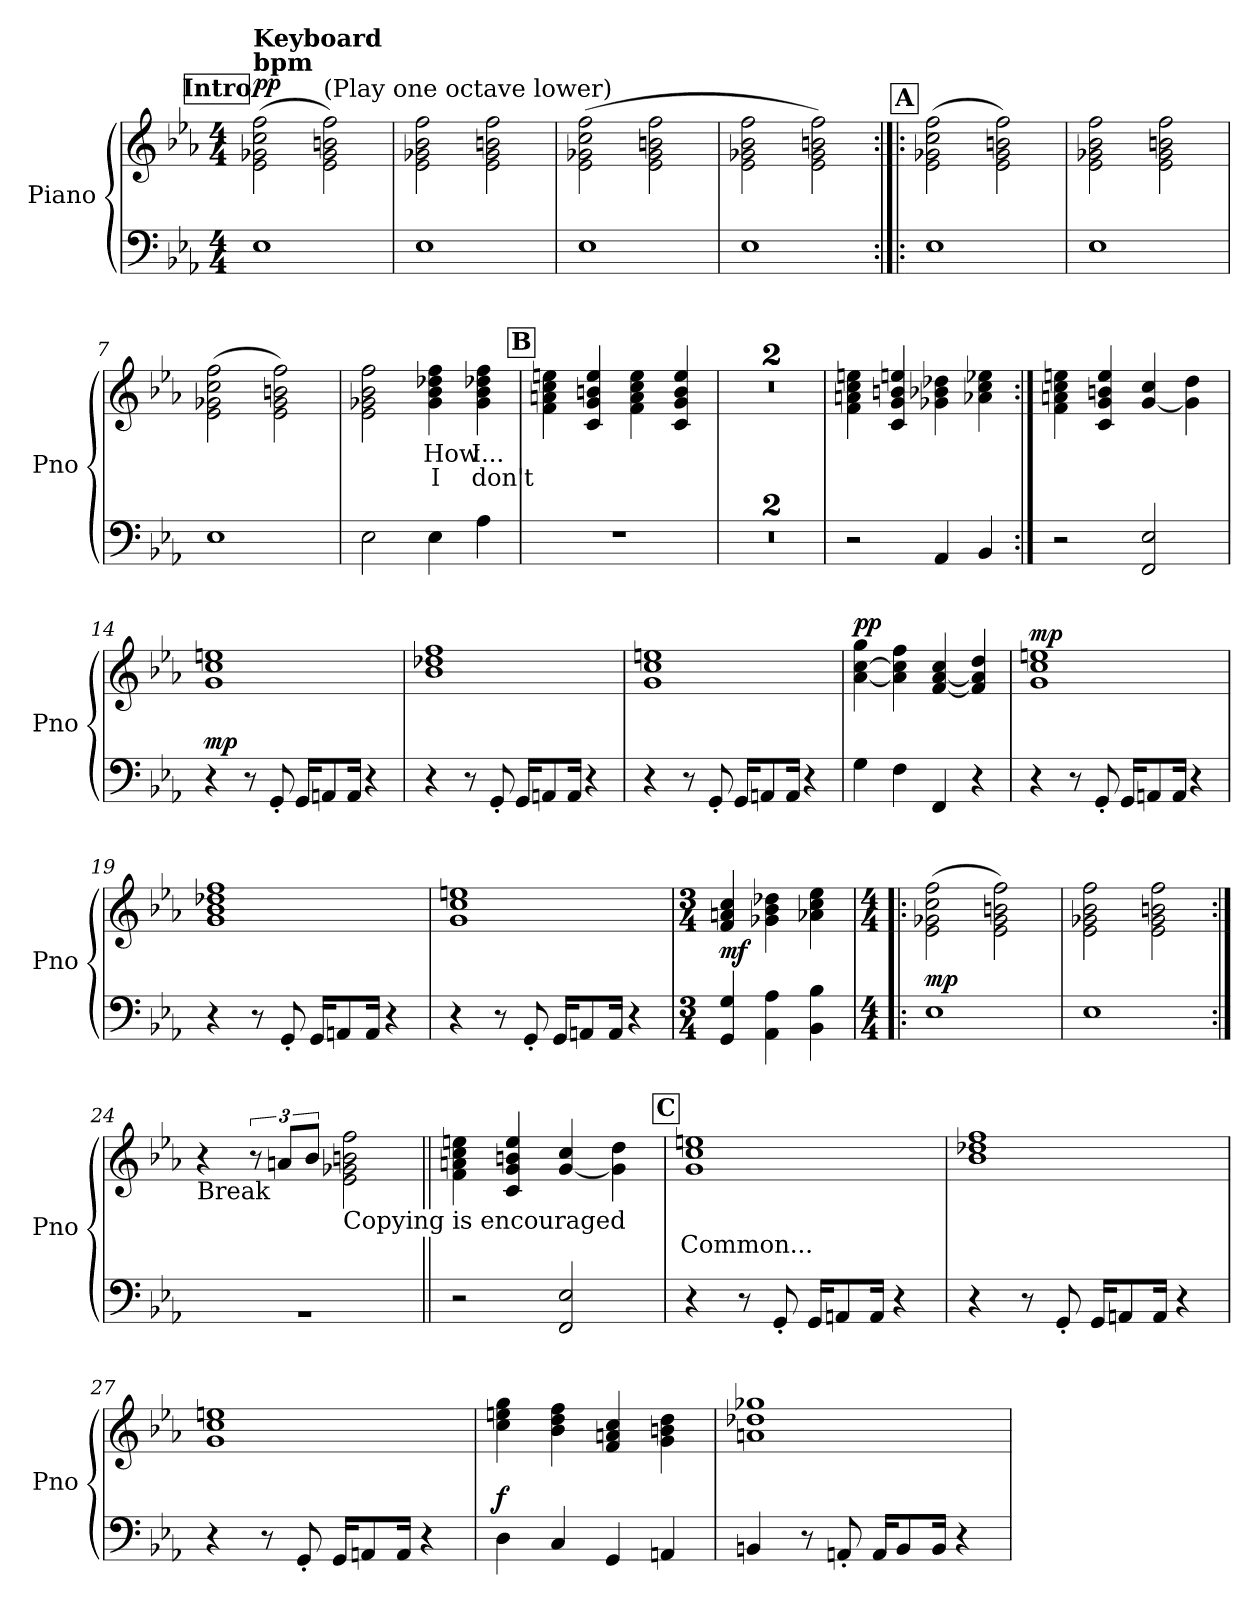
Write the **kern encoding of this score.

**kern	**kern	**text	**text	**dynam
*part1	*part1	*part1	*part1	*part1
*staff2	*staff1	*staff1	*staff1	*staff1/2
*I"Piano	*	*	*	*
*I'Pno	*	*	*	*
*clefF4	*clefG2	*	*	*
*k[b-e-a-]	*k[b-e-a-]	*	*	*
*M4/4	*M4/4	*	*	*
*MM88	*MM88	*	*	*
!!LO:REH:place=s1:a:B:fs=14:t=Intro
=1	=1	=1	=1	=1
!	!LO:TX:a:B:t=bpm	!	!	!
!	!LO:TX:a:B:t=Keyboard	!	!	!
!	!	!	!	!LO:DY:b
1E-	(>2e-\ 2g-X\ 2cc\ 2ff\	.	.	pp
!	!LO:TX:t=(Play one octave lower)	!	!	!
.	2e-\ 2g-\ 2bn\ 2ff\)	.	.	.
=2	=2	=2	=2	=2
1E-	2e-\ 2g-X\ 2b-\ 2ff\	.	.	.
.	2e-\ 2g-\ 2bn\ 2ff\	.	.	.
=3	=3	=3	=3	=3
1E-	(>2e-\ 2g-X\ 2cc\ 2ff\	.	.	.
.	2e-\ 2g-\ 2bn\ 2ff\	.	.	.
=4	=4	=4	=4	=4
1E-	2e-\ 2g-X\ 2b-\ 2ff\	.	.	.
.	2e-\ 2g-\ 2bn\ 2ff\)	.	.	.
!!LO:REH:place=s1:a:B:fs=14:t=A
=5:|!|:	=5:|!|:	=5:|!|:	=5:|!|:	=5:|!|:
1E-	(>2e-\ 2g-X\ 2cc\ 2ff\	.	.	.
.	2e-\ 2g-\ 2bn\ 2ff\)	.	.	.
=6	=6	=6	=6	=6
1E-	2e-\ 2g-X\ 2b-\ 2ff\	.	.	.
.	2e-\ 2g-\ 2bn\ 2ff\	.	.	.
=7	=7	=7	=7	=7
1E-	(>2e-\ 2g-X\ 2cc\ 2ff\	.	.	.
.	2e-\ 2g-\ 2bn\ 2ff\)	.	.	.
=8	=8	=8	=8	=8
2E-\	2e-\ 2g-X\ 2b-\ 2ff\	.	.	.
!	!	!LO:LY:b	!LO:LY:b	!
4E-\	4g-\ 4b-\ 4dd-X\ 4ff\	How	I	.
!	!	!LO:LY:b	!LO:LY:b	!
4A-\	4g-\ 4b-\ 4dd-X\ 4ff\	I...	don't	.
!!LO:LB:g=z
!!LO:REH:place=s1:a:B:fs=14:t=B
=9	=9	=9	=9	=9
1r	4f\ 4an\ 4cc\ 4een\	.	.	.
.	4c/ 4g/ 4bn/ 4ee/	.	.	.
.	4f\ 4a\ 4cc\ 4ee\	.	.	.
.	4c/ 4g/ 4b/ 4ee/	.	.	.
=10	=10	=10	=10	=10
1r	1ryy	.	.	.
=11	=11	=11	=11	=11
1r	1ryy	.	.	.
!	!LO:TX:a:t=<font size="14.8538"></font><font face="Times New Roman"></font>To Coda	!	!	!
!LO:TX:a:t=<font size="14.8538"></font><font face="Times New Roman"></font>To Coda	!	!	!	!
=12	=12	=12	=12	=12
2r	4f\ 4an\ 4cc\ 4een\	.	.	.
.	4c/ 4g/ 4bn/ 4een/	.	.	.
4AA-/	4g-X\ 4b-X\ 4dd-X\	.	.	.
4BB-/	4a-X\ 4cc\ 4ee-X\	.	.	.
!!LO:LB:g=z
=13:|!	=13:|!	=13:|!	=13:|!	=13:|!
2r	4f\ 4an\ 4cc\ 4een\	.	.	.
.	4c/ 4g/ 4bn/ 4ee/	.	.	.
2FF/ 2E-/	[4g/ 4cc/	.	.	.
.	4g\] 4dd\	.	.	.
=14	=14	=14	=14	=14
!	!	!	!	!LO:DY:a=2
4r	1g 1cc 1een	.	.	mp
8r	.	.	.	.
8GG'/	.	.	.	.
16GG/KL	.	.	.	.
8AAn/	.	.	.	.
16AA/Jk	.	.	.	.
4r	.	.	.	.
=15	=15	=15	=15	=15
4r	1b- 1dd-X 1ff	.	.	.
8r	.	.	.	.
8GG'/	.	.	.	.
16GG/KL	.	.	.	.
8AAn/	.	.	.	.
16AA/Jk	.	.	.	.
4r	.	.	.	.
!!LO:PB:g=z
=16	=16	=16	=16	=16
4r	1g 1cc 1een	.	.	.
8r	.	.	.	.
8GG'/	.	.	.	.
16GG/KL	.	.	.	.
8AAn/	.	.	.	.
16AA/Jk	.	.	.	.
4r	.	.	.	.
=17	=17	=17	=17	=17
!	!	!	!	!LO:DY:b
4G\	[4a-\ [4cc\ 4gg\	.	.	pp
4F\	4a-\] 4cc\] 4ff\	.	.	.
4FF:/	[4f/ [4a-/ 4cc/	.	.	.
4r	4f/] 4a-/] 4dd/	.	.	.
!!LO:LB:g=z
=18	=18	=18	=18	=18
!	!	!	!	!LO:DY:b
4r	1g 1cc 1een	.	.	mp
8r	.	.	.	.
8GG'/	.	.	.	.
16GG/KL	.	.	.	.
8AAn/	.	.	.	.
16AA/Jk	.	.	.	.
4r	.	.	.	.
=19	=19	=19	=19	=19
4r	1g 1b- 1dd-X 1ff	.	.	.
8r	.	.	.	.
8GG'/	.	.	.	.
16GG/KL	.	.	.	.
8AAn/	.	.	.	.
16AA/Jk	.	.	.	.
4r	.	.	.	.
=20	=20	=20	=20	=20
4r	1g 1cc 1een	.	.	.
8r	.	.	.	.
8GG'/	.	.	.	.
16GG/KL	.	.	.	.
8AAn/	.	.	.	.
16AA/Jk	.	.	.	.
4r	.	.	.	.
=21	=21	=21	=21	=21
*M3/4	*M3/4	*	*	*
!	!	!	!	!LO:DY:a=2
4GG/ 4G/	4f/ 4an/ 4cc/	.	.	mf
4AA-\ 4A-\	4g-X\ 4b-\ 4dd-X\	.	.	.
4BB-\ 4B-\	4a-X\ 4cc\ 4ee-\	.	.	.
!!LO:LB:g=z
=22!|:	=22!|:	=22!|:	=22!|:	=22!|:
*M4/4	*M4/4	*	*	*
!	!	!	!	!LO:DY:a=2
1E-	(>2e-\ 2g-X\ 2cc\ 2ff\	.	.	mp
.	2e-\ 2g-\ 2bn\ 2ff\)	.	.	.
=23	=23	=23	=23	=23
1E-	2e-\ 2g-X\ 2b-\ 2ff\	.	.	.
.	2e-\ 2g-\ 2bn\ 2ff\	.	.	.
=24:|!	=24:|!	=24:|!	=24:|!	=24:|!
!	!LO:TX:b:t=Break	!	!	!
1rBB	4r	.	.	.
.	12r	.	.	.
.	12an/L	.	.	.
.	12b-/J	.	.	.
!	!LO:TX:b:t=Copying is encouraged	!	!	!
.	2e-\ 2g-X\ 2bn\ 2ff\	.	.	.
=24X1||	=24X1||	=24X1||	=24X1||	=24X1||
2r	4f\ 4an\ 4cc\ 4een\	.	.	.
.	4c/ 4g/ 4bn/ 4ee/	.	.	.
2FF/ 2E-/	[4g/ 4cc/	.	.	.
.	4g\] 4dd\	.	.	.
!!LO:PB:g=z
!!LO:REH:place=s1:a:B:fs=14:t=C
=25	=25	=25	=25	=25
!	!	!LO:LY:b	!	!
4r	1g 1cc 1een	Common...	.	.
8r	.	.	.	.
8GG'/	.	.	.	.
16GG/KL	.	.	.	.
8AAn/	.	.	.	.
16AA/Jk	.	.	.	.
4r	.	.	.	.
=26	=26	=26	=26	=26
4r	1b- 1dd-X 1ff	.	.	.
8r	.	.	.	.
8GG'/	.	.	.	.
16GG/KL	.	.	.	.
8AAn/	.	.	.	.
16AA/Jk	.	.	.	.
4r	.	.	.	.
=27	=27	=27	=27	=27
4r	1g 1cc 1een	.	.	.
8r	.	.	.	.
8GG'/	.	.	.	.
16GG/KL	.	.	.	.
8AAn/	.	.	.	.
16AA/Jk	.	.	.	.
4r	.	.	.	.
!!LO:LB:g=z
=28	=28	=28	=28	=28
!	!	!	!	!LO:DY:a=2
4D\	4cc\ 4een\ 4gg\	.	.	f
4C/	4b-\ 4dd\ 4ff\	.	.	.
4GG/	4f/ 4an/ 4cc/	.	.	.
4AAn/	4g\ 4bn\ 4dd\	.	.	.
=29	=29	=29	=29	=29
4BBn/	1an 1dd-X 1gg-X	.	.	.
8r	.	.	.	.
8AAn'/	.	.	.	.
16AA/KL	.	.	.	.
8BB/	.	.	.	.
16BB/Jk	.	.	.	.
4r	.	.	.	.
=	=	=	=	=
*-	*-	*-	*-	*-
